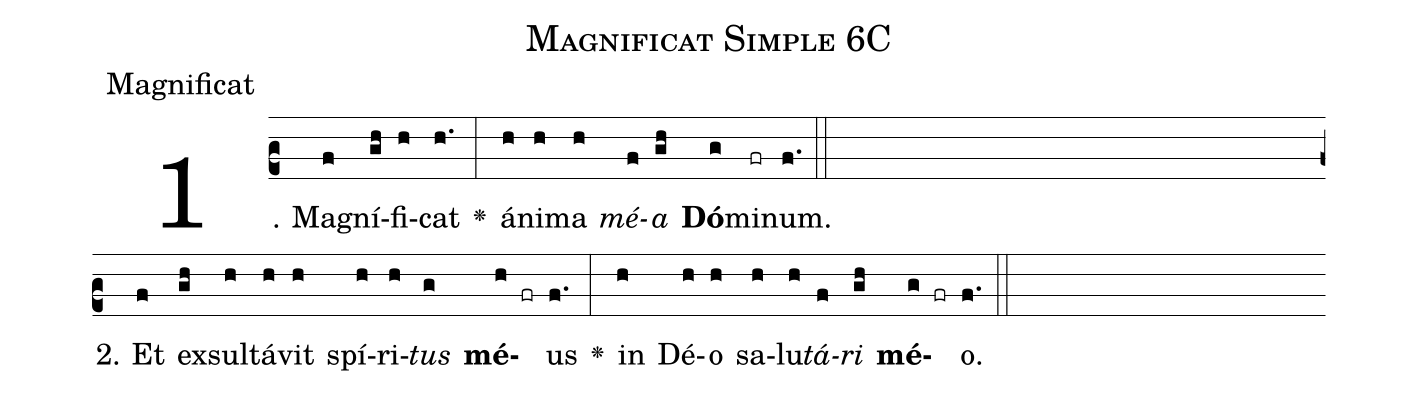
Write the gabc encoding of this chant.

name: Magnificat Simple 6C;
office-part: Magnificat;
%%
% The syntax in this part is called gabc. Please refer to http://home.gna.org/gregorio/gabc/#basis

(c2)1. M{a}(f)gní(gh)fi(h)cat(h.) <v>\greheightstar</v>(:) á(h)ni(h)ma(h) <i>mé</i>(f)<i>a</i>(gh) <b>Dó</b>(g)mi(fr)num.(f.) (::Z)
2. Et(f) ex(gh)sul(h)tá(h)vit(h) spí(h)ri(h)<i>tus</i>(g) <b>mé</b>(h fr)us(f.) <v>\greheightstar</v>(:) in(h) Dé(h)o(h) sa(h)lu(h)<i>tá</i>(f)<i>ri</i>(gh) <b>mé</b>(g fr)o.(f.) (::)


%E(h) u(h) o(f) u(gh) a(g) e.(f.) (::)

% Mediant of 1 accent with 1 preperatory syllables
% Termination of 1 accent with 2 preperatory syllables
